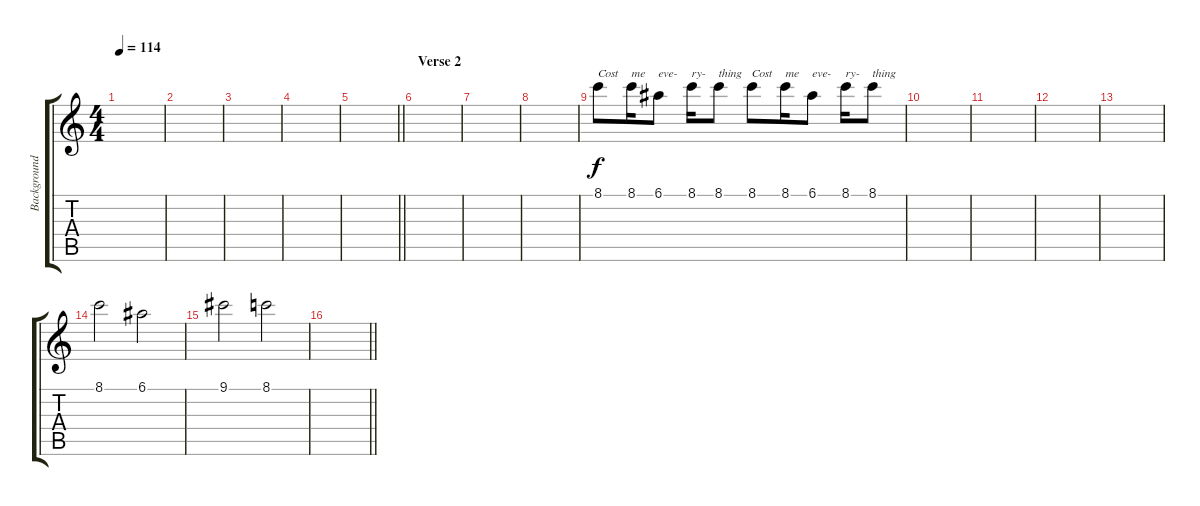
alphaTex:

\track ("Background" "Background") {instrument electricguitarclean}
\staff {score tabs}
\tuning (E4 B3 G3 D3 A2 E2) {hide}
\ts (4 4)
\tempo 114
\clef g2
\ks c
|
|
|
|
\barLineRight lightlight
|
\section ("" "Verse 2")
|
|
|
8.1.8{txt "Cost" volume 7 instrument electricguitarclean} 8.1.16{txt "me"} 6.1.8{txt "eve-"} 8.1.16{txt "ry-"} 8.1.8{txt "thing"} 8.1.8{txt "Cost" volume 9} 8.1.16{txt "me"} 6.1.8{txt "eve-"} 8.1.16{txt "ry-"} 8.1.8{txt "thing"} |
|
|
|
|
8.1.2{volume 8 instrument oboe} 6.1.2 |
9.1.2 8.1.2 |
\barLineRight lightlight
